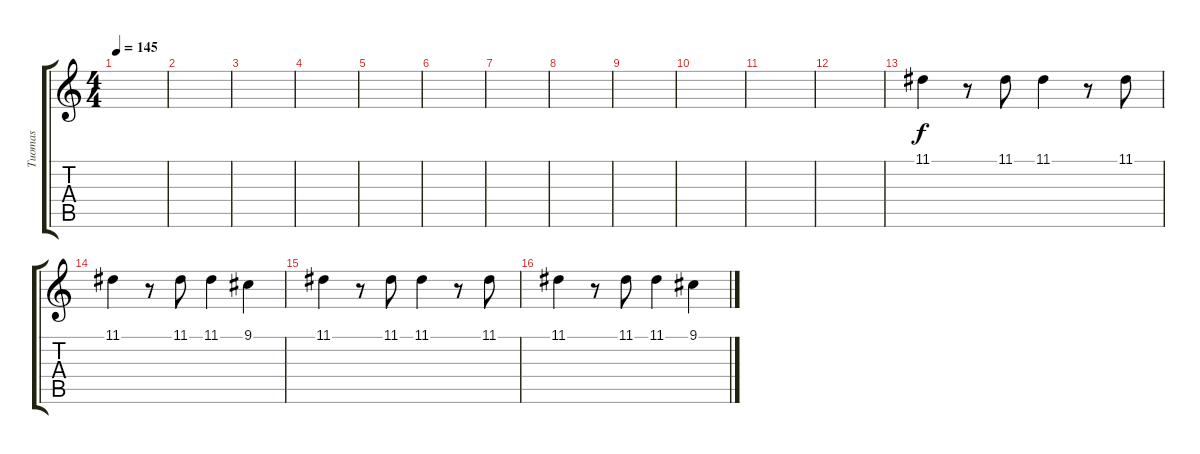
\track ("Tuomas" "Tuomas") {instrument stringensemble1}
\staff {score tabs}
\tuning (E4 B3 G3 D3 A2 E2) {hide}
\ts (4 4)
\tempo 145
\clef g2
\ks c
|
|
|
|
|
|
|
|
|
|
|
|
11.1.4 r.8 11.1.8 11.1.4 r.8 11.1.8 |
11.1.4 r.8 11.1.8 11.1.4 9.1.4 |
11.1.4 r.8 11.1.8 11.1.4 r.8 11.1.8 |
11.1.4 r.8 11.1.8 11.1.4 9.1.4
